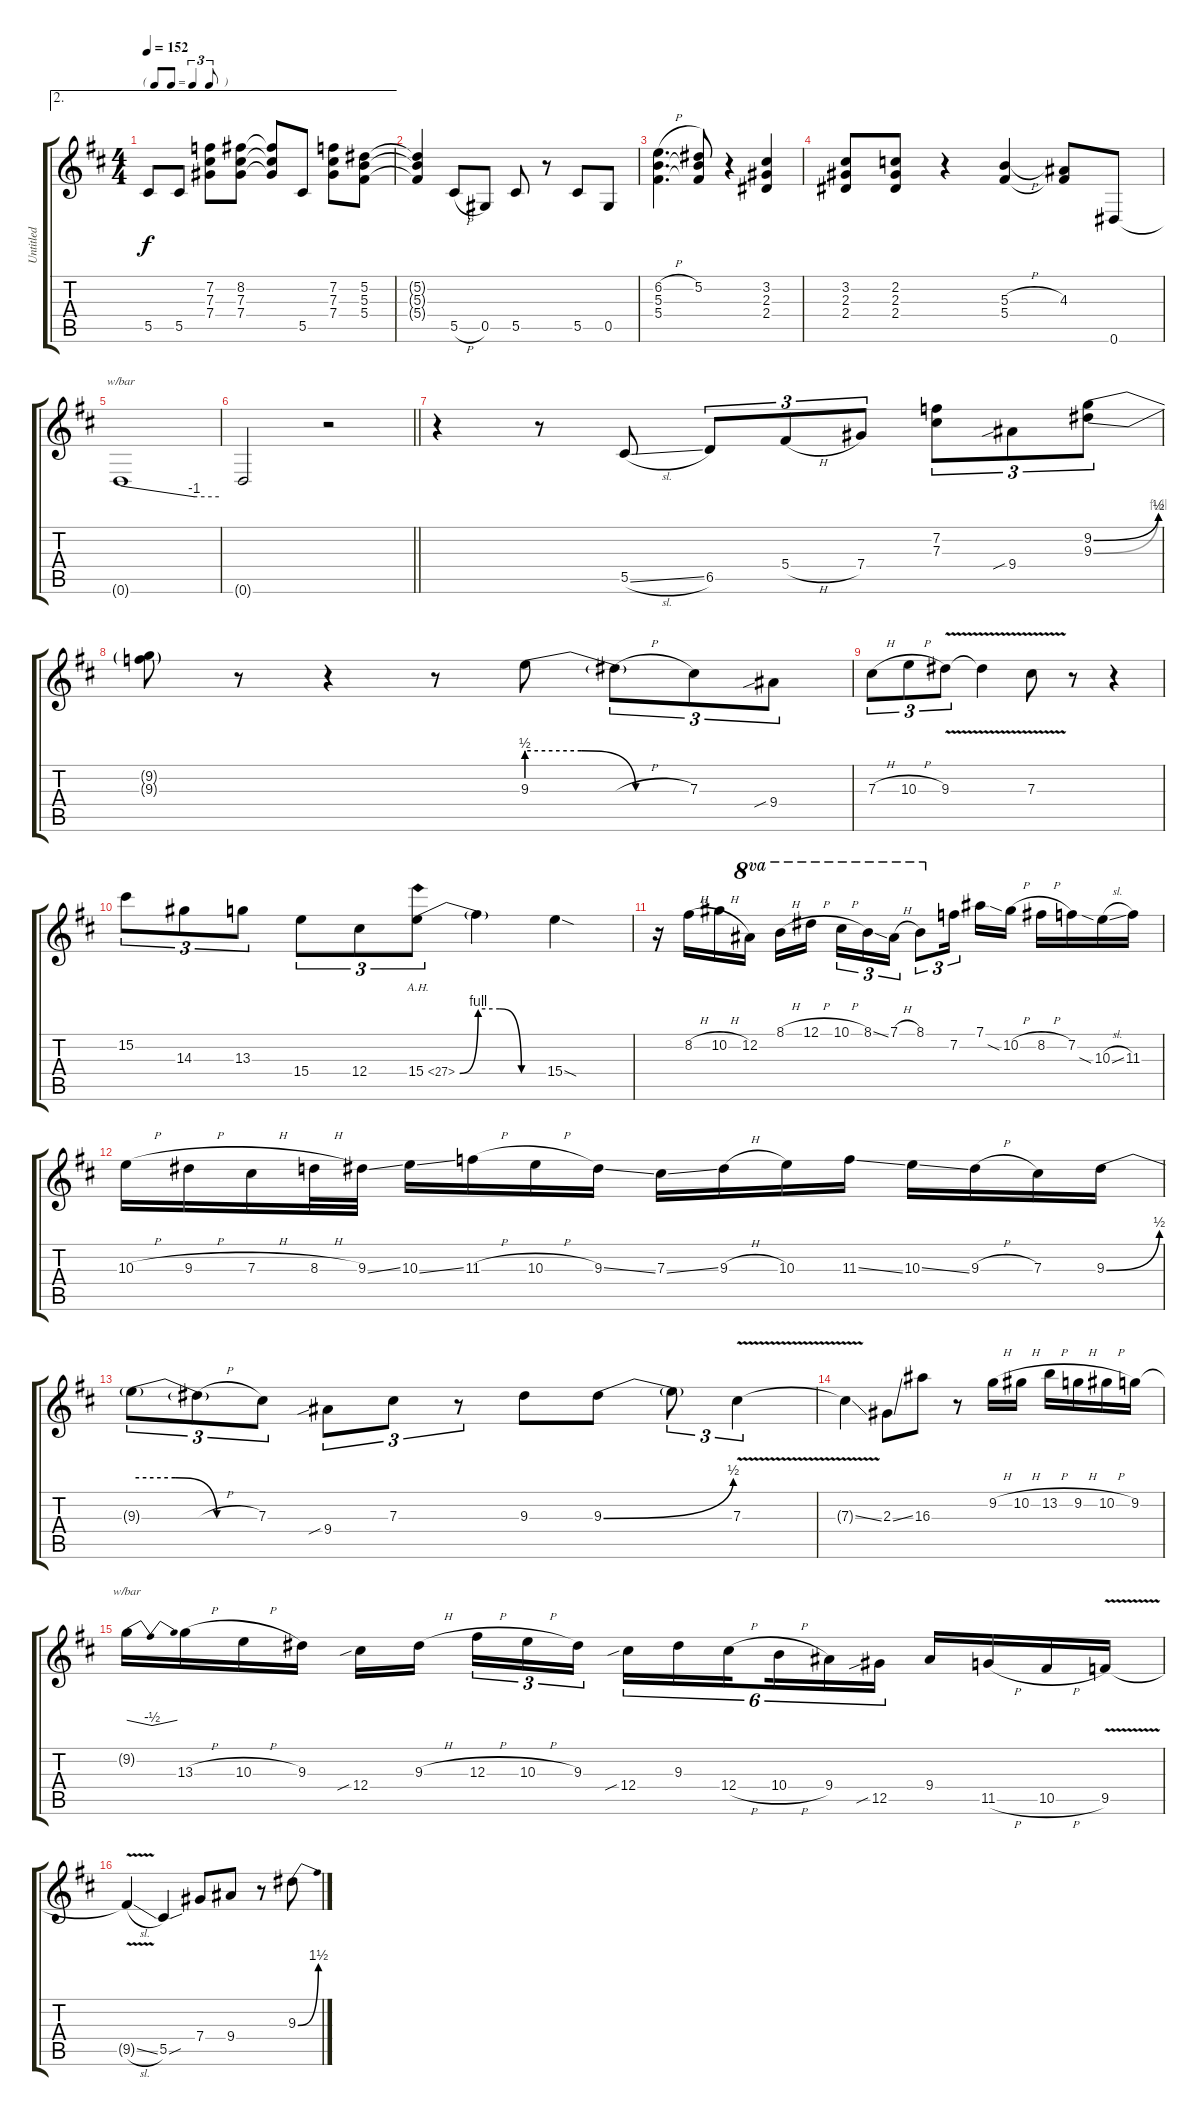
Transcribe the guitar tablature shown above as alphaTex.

\track ("Untitled" "Untitled") {instrument distortionguitar}
\staff {score tabs}
\tuning (Eb4 Bb3 Gb3 Db3 Ab2 Eb2) {hide}
\ae 2
\ts (4 4)
\tf triplet8th
\tempo 152
\clef g2
\ks d
5.5.8{dy f} 5.5.8 (7.2 7.3 7.4).8 (8.2 7.3 7.4).8 (8.2{t} 7.3{t} 7.4{t}).8 5.5.8 (7.2 7.3 7.4).8 (5.2 5.3 5.4).8 |
(5.2{t} 5.3{t} 5.4{t}).4 5.5{h}.8 0.5.8 5.5.8 r.8 5.5.8 0.5.8 |
(6.2{h} 5.3 5.4).4{d} (5.2 5.3{t} 5.4{t}).8 r.4 (3.2 2.3 2.4).4 |
(3.2 2.3 2.4).8 (2.2 2.3 2.4).8 r.4 (5.3{h} 5.4).4 (4.3 5.4{t}).8 0.6.8 |
0.6{t}.1{tbe (custom default 0 0 45 -4 60 -4)} |
\barLineRight lightlight
0.6{t}.2 r.2 |
r.4 r.8 5.5{sl}.8 6.5.8{tu (3 2)} 5.4{h}.8{tu (3 2)} 7.4.8{tu (3 2)} (7.2 7.3).8{tu (3 2)} 9.4{sib}.8{tu (3 2)} (9.2{be (bend 0 0 60 2)} 9.3{be (bend 0 0 60 4)}).8{tu (3 2)} |
(9.2{t} 9.3{t}).8 r.8 r.4 r.8 9.3{be (custom 0 2 20 2 40 0 60 0)}.8 9.3{h t}.8{tu (3 2)} 7.3.8{tu (3 2)} 9.4{sib}.8{tu (3 2)} |
7.3{h}.8{tu (3 2)} 10.3{h}.8{tu (3 2)} 9.3{v}.8{tu (3 2)} 9.3{v t}.4 7.3{v}.8 r.8 r.4 |
15.2.8{tu (3 2)} 14.3.8{tu (3 2)} 13.3.8{tu (3 2)} 15.4.8{tu (3 2)} 12.4.8{tu (3 2)} 15.4{be (bend 0 0 60 4) ah 12}.8{tu (3 2)} 15.4{be (custom 0 4 20 4 40 0 60 0) t}.4 15.4{sod}.4 |
r.16 8.2{h}.16 10.2{h}.16 12.2.16{ot 8va} 8.1{h}.16{ot 8va} 12.1{h}.16{ot 8va beam splitsecondary} 10.1{h}.16{tu (3 2) ot 8va} 8.1{ss}.16{tu (3 2) ot 8va} 7.1{h}.16{tu (3 2) ot 8va} 8.1.8{tu (3 2) ot 8va} 7.2.16{tu (3 2) beam splitsecondary} 7.1.16 10.2{sia h}.16 8.2{h}.16 7.2.16 10.3{sia sl}.16 11.3.16 |
10.3{h}.16 9.3{h}.16 7.3{h}.16 8.3{h}.32 9.3{ss}.32 10.3{ss}.16 11.3{h}.16 10.3{h}.16 9.3{ss}.16 7.3{ss}.16 9.3{h}.16 10.3.16 11.3{ss}.16 10.3{ss}.16 9.3{h}.16 7.3.16 9.3{be (bend 0 0 60 2)}.16 |
9.3{be (custom 0 2 20 2 40 0 60 0) t}.8{tu (3 2)} 9.3{h t}.8{tu (3 2)} 7.3.8{tu (3 2)} 9.4{sib}.8{tu (3 2)} 7.3.8{tu (3 2)} r.8{tu (3 2)} 9.3.8 9.3{be (bend 0 0 60 2)}.8 9.3{t}.8{tu (3 2)} 7.3{v}.4{tu (3 2)} |
7.3{ss t}.4 2.3{ss}.8 16.3.8 r.8 9.2{h}.16 10.2{h}.16 13.2{h}.16 9.2{h}.16 10.2{h}.16 9.2.16 |
9.2{t}.16{tbe (dip default 0 0 30 -2 60 0)} 13.3{h}.16 10.3{h}.16 9.3.16 12.4{sib}.16 9.3{h}.16{beam splitsecondary} 12.3{h}.16{tu (3 2)} 10.3{h}.16{tu (3 2)} 9.3.16{tu (3 2)} 12.4{sib}.16{tu (6 4)} 9.3.16{tu (6 4)} 12.4{h}.16{tu (6 4) beam splitsecondary} 10.4{h}.16{tu (6 4)} 9.4.16{tu (6 4)} 12.5{sib}.16{tu (6 4)} 9.4.16 11.5{h}.16 10.5{h}.16 9.5{v}.16 |
9.5{sl t}.4 5.5{sou}.4 7.4.8 9.4.8 r.8 9.3{be (bend 0 0 60 6)}.8
